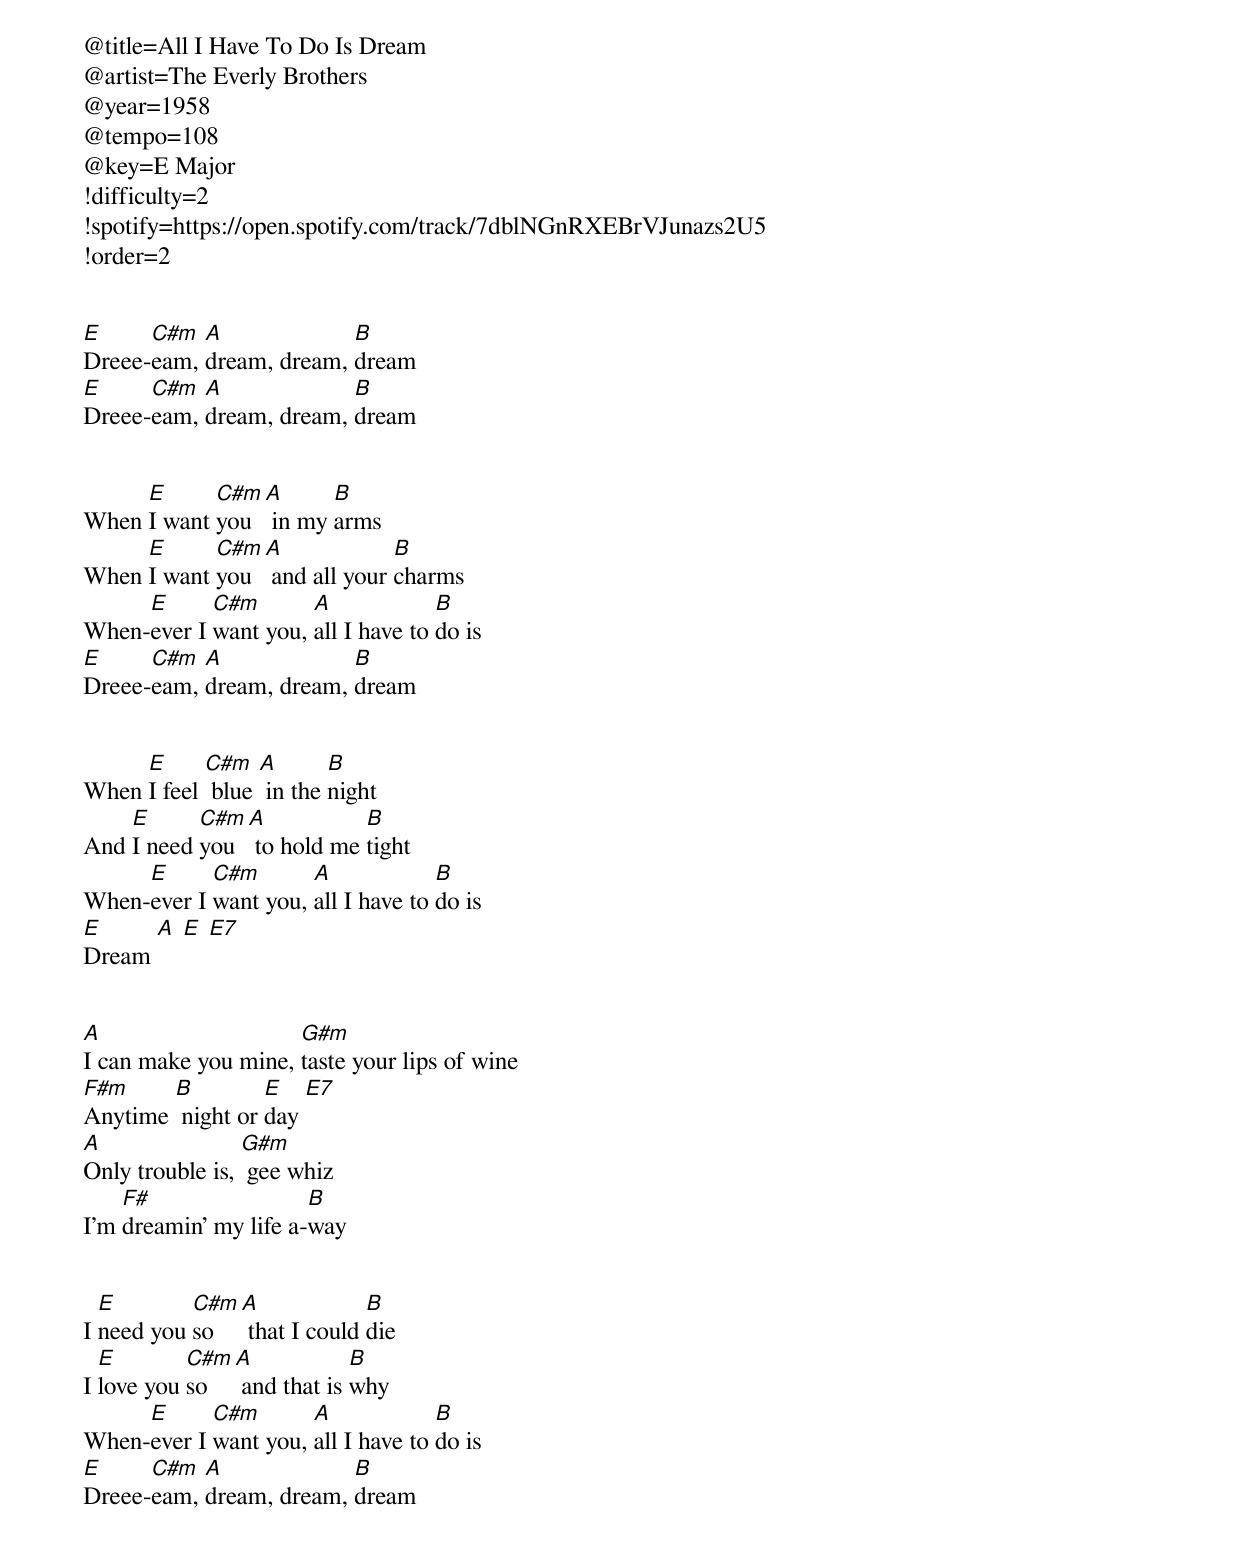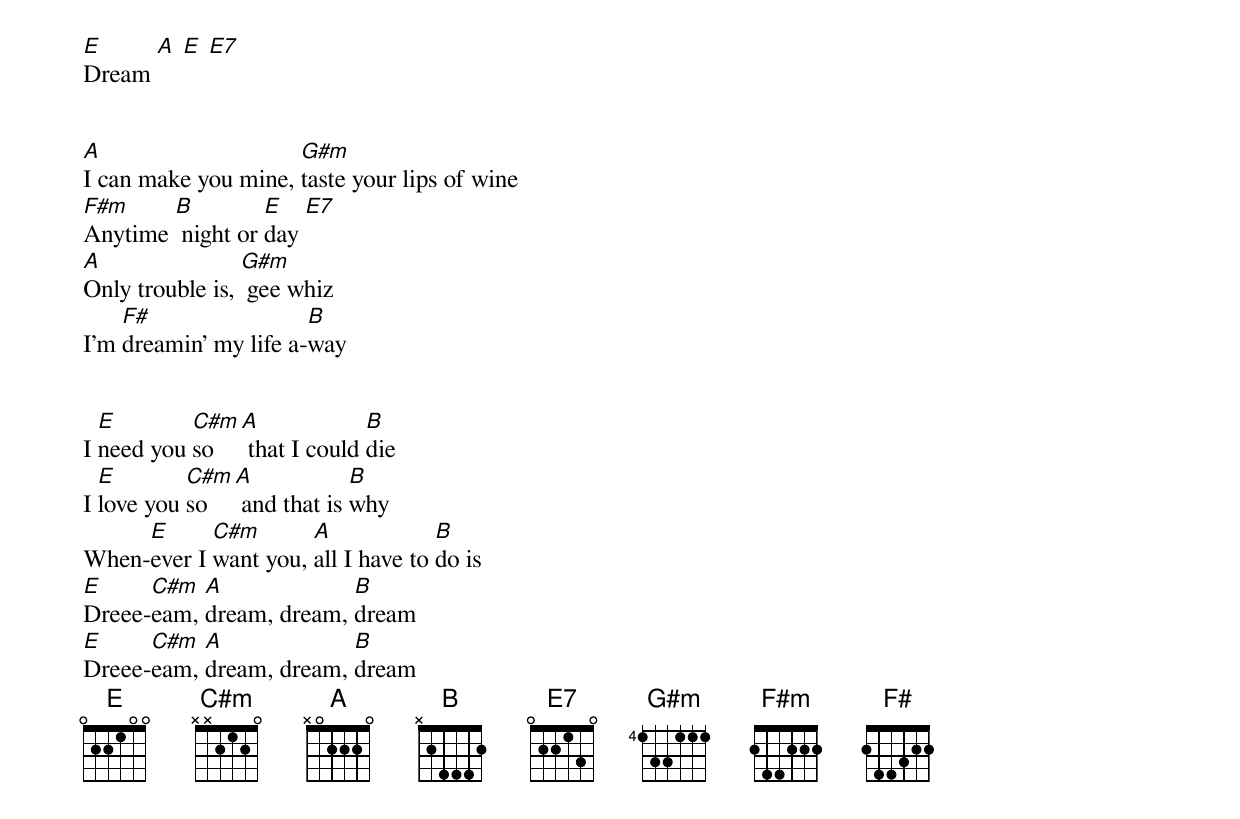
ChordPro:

@title=All I Have To Do Is Dream
@artist=The Everly Brothers
@year=1958
@tempo=108
@key=E Major
!difficulty=2
!spotify=https://open.spotify.com/track/7dblNGnRXEBrVJunazs2U5
!order=2


[E]Dreee-[C#m]eam, [A]dream, dream, [B]dream
[E]Dreee-[C#m]eam, [A]dream, dream, [B]dream


When [E]I want [C#m]you [A] in my [B]arms
When [E]I want [C#m]you [A] and all your [B]charms
When-[E]ever I [C#m]want you, [A]all I have to [B]do is
[E]Dreee-[C#m]eam, [A]dream, dream, [B]dream


When [E]I feel [C#m] blue [A] in the [B]night
And [E]I need [C#m]you [A] to hold me [B]tight
When-[E]ever I [C#m]want you, [A]all I have to [B]do is
[E]Dream [A] [E] [E7]


[A]I can make you mine, [G#m]taste your lips of wine
[F#m]Anytime [B] night or [E]day [E7]
[A]Only trouble is, [G#m] gee whiz
I'm [F#]dreamin' my life a-[B]way


I [E]need you [C#m]so [A] that I could [B]die
I [E]love you [C#m]so [A] and that is [B]why
When-[E]ever I [C#m]want you, [A]all I have to [B]do is
[E]Dreee-[C#m]eam, [A]dream, dream, [B]dream
[E]Dream [A] [E] [E7]


[A]I can make you mine, [G#m]taste your lips of wine
[F#m]Anytime [B] night or [E]day [E7]
[A]Only trouble is, [G#m] gee whiz
I'm [F#]dreamin' my life a-[B]way


I [E]need you [C#m]so [A] that I could [B]die
I [E]love you [C#m]so [A] and that is [B]why
When-[E]ever I [C#m]want you, [A]all I have to [B]do is
[E]Dreee-[C#m]eam, [A]dream, dream, [B]dream
[E]Dreee-[C#m]eam, [A]dream, dream, [B]dream
